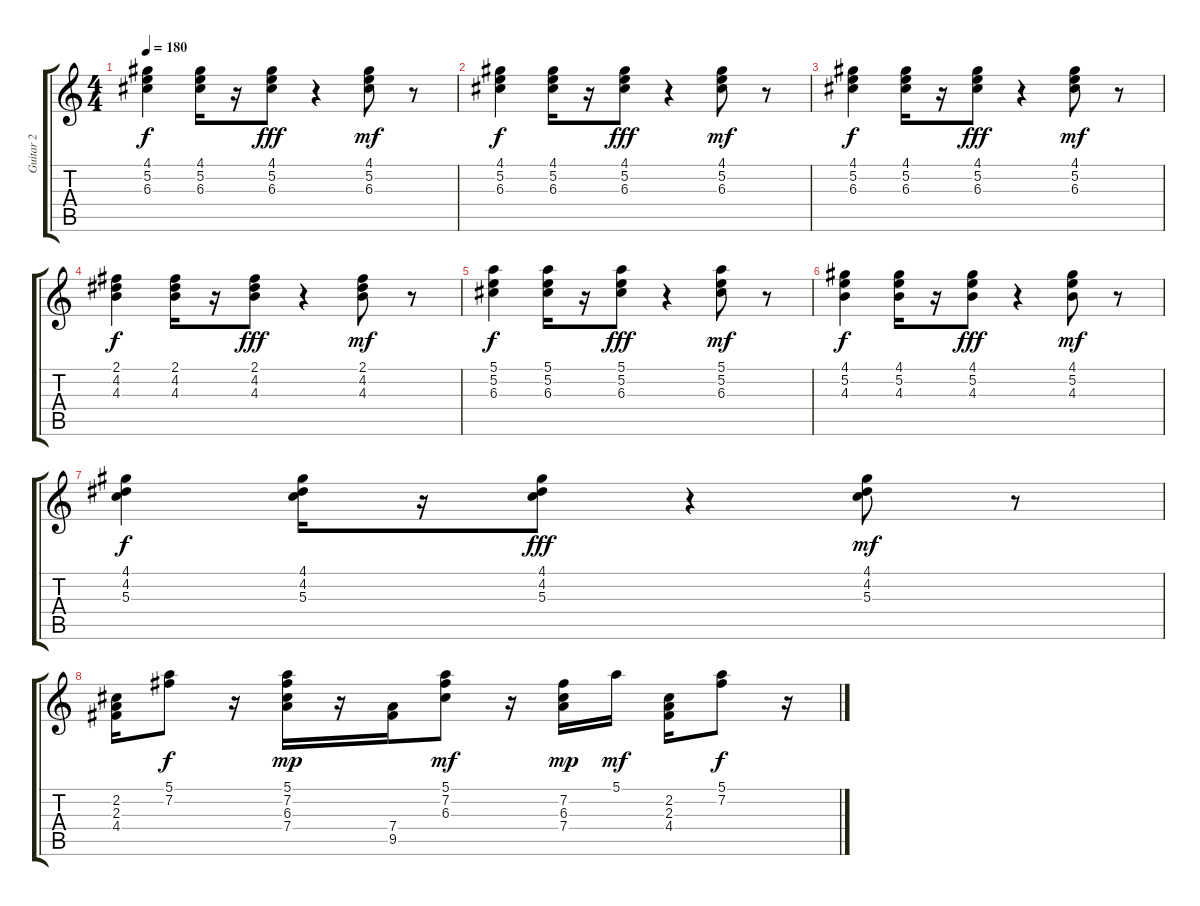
\track ("Guitar 2" "Guitar 2") {instrument electricguitarclean}
\staff {score tabs}
\tuning (E4 B3 G3 D3 A2 E2) {hide}
\ts (4 4)
\tempo 180
\clef g2
\ks c
(4.1 5.2 6.3).4{dy f} (4.1 5.2 6.3).16 r.16 (4.1 5.2 6.3).8{dy fff} r.4 (4.1 5.2 6.3).8{dy mf} r.8 |
(4.1 5.2 6.3).4{dy f} (4.1 5.2 6.3).16 r.16 (4.1 5.2 6.3).8{dy fff} r.4 (4.1 5.2 6.3).8{dy mf} r.8 |
(4.1 5.2 6.3).4{dy f} (4.1 5.2 6.3).16 r.16 (4.1 5.2 6.3).8{dy fff} r.4 (4.1 5.2 6.3).8{dy mf} r.8 |
(2.1 4.2 4.3).4{dy f} (2.1 4.2 4.3).16 r.16 (2.1 4.2 4.3).8{dy fff} r.4 (2.1 4.2 4.3).8{dy mf} r.8 |
(5.1 5.2 6.3).4{dy f} (5.1 5.2 6.3).16 r.16 (5.1 5.2 6.3).8{dy fff} r.4 (5.1 5.2 6.3).8{dy mf} r.8 |
(4.1 5.2 4.3).4{dy f} (4.1 5.2 4.3).16 r.16 (4.1 5.2 4.3).8{dy fff} r.4 (4.1 5.2 4.3).8{dy mf} r.8 |
(4.1 4.2 5.3).4{dy f} (4.1 4.2 5.3).16 r.16 (4.1 4.2 5.3).8{dy fff} r.4 (4.1 4.2 5.3).8{dy mf} r.8 |
(2.2 2.3 4.4).16 (5.1 7.2).8{dy f} r.16 (5.1 7.2 6.3 7.4).16{dy mp} r.16 (7.4 9.5).16 (5.1 7.2 6.3).8{dy mf} r.16 (7.2 6.3 7.4).16{dy mp} 5.1.16{dy mf} (2.2 2.3 4.4).16 (5.1 7.2).8{dy f} r.16
